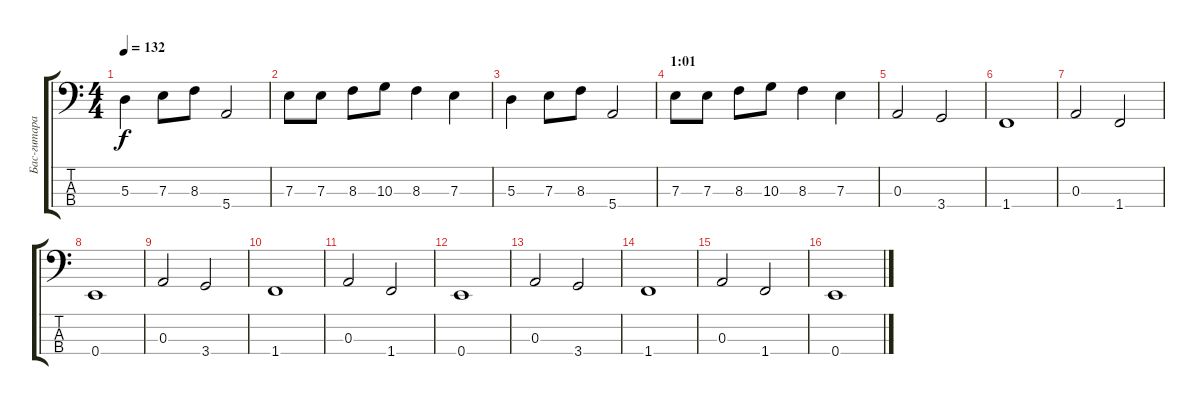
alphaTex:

\track ("Бас-гитара" "Бас-гитара") {instrument electricbasspick}
\staff {score tabs}
\tuning (G2 D2 A1 E1) {hide}
\ts (4 4)
\tempo 132
\clef f4
\ks c
5.3.4{dy f} 7.3.8 8.3.8 5.4.2 |
7.3.8 7.3.8 8.3.8 10.3.8 8.3.4 7.3.4 |
5.3.4 7.3.8 8.3.8 5.4.2 |
\section ("" "1:01")
7.3.8 7.3.8 8.3.8 10.3.8 8.3.4 7.3.4 |
0.3.2 3.4.2 |
1.4.1 |
0.3.2 1.4.2 |
0.4.1 |
0.3.2 3.4.2 |
1.4.1 |
0.3.2 1.4.2 |
0.4.1 |
0.3.2 3.4.2 |
1.4.1 |
0.3.2 1.4.2 |
0.4.1
